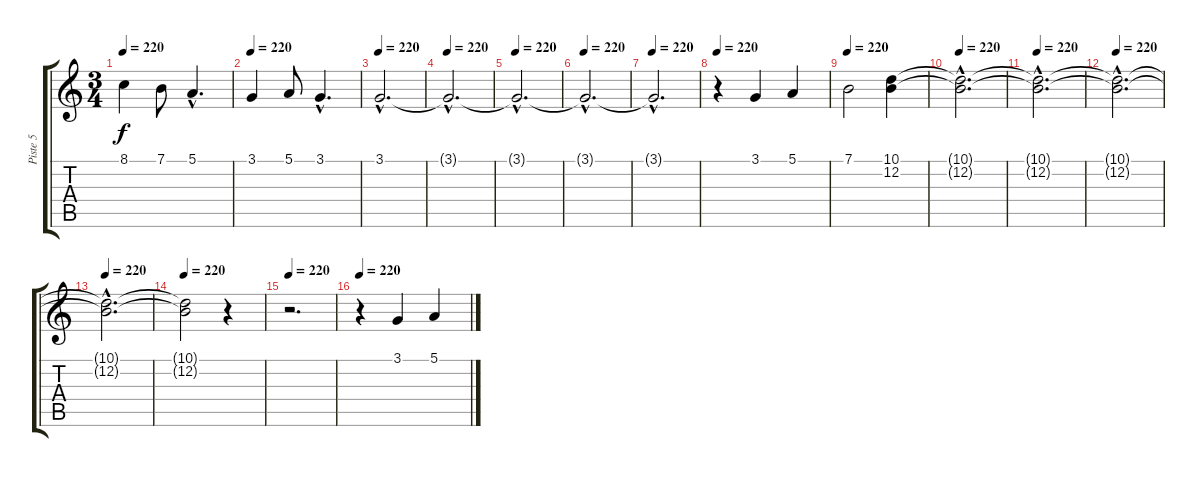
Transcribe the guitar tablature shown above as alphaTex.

\track ("Piste 5" "Piste 5") {instrument oboe}
\staff {score tabs}
\tuning (E4 B3 G3 D3 A2 E2) {hide}
\ts (3 4)
\tempo 220
\clef g2
\ks c
8.1.4{dy f} 7.1.8 5.1{hac}.4{d} |
\tempo 220
3.1.4 5.1.8 3.1{hac}.4{d} |
\tempo 220
3.1{hac}.2{d} |
\tempo 220
3.1{hac t}.2{d} |
\tempo 220
3.1{hac t}.2{d} |
\tempo 220
3.1{hac t}.2{d} |
\tempo 220
3.1{hac t}.2{d} |
\tempo 220
r.4 3.1.4 5.1.4 |
\tempo 220
7.1.2 (10.1 12.2).4 |
\tempo 220
(10.1{hac t} 12.2{hac t}).2{d} |
\tempo 220
(10.1{hac t} 12.2{hac t}).2{d} |
\tempo 220
(10.1{hac t} 12.2{hac t}).2{d} |
\tempo 220
(10.1{hac t} 12.2{hac t}).2{d} |
\tempo 220
(10.1{t} 12.2{t}).2 r.4 |
\tempo 220
r.2{d} |
\tempo 220
r.4 3.1.4 5.1.4
